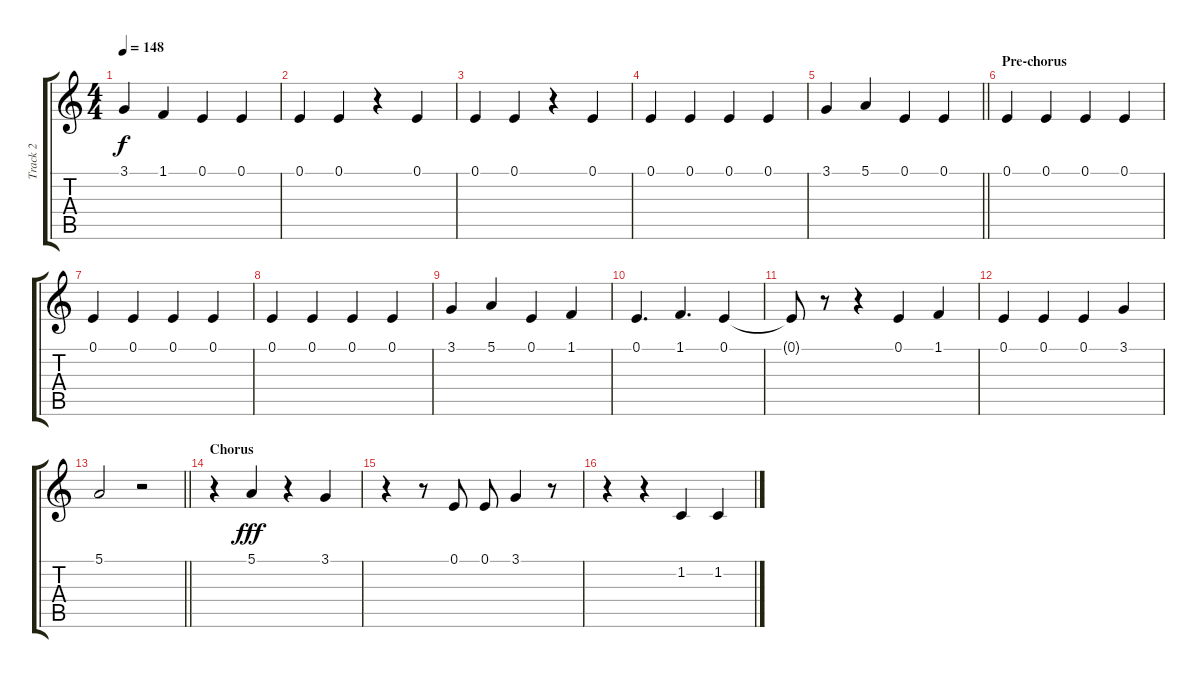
\track ("Track 2" "Track 2") {instrument lead5charang}
\staff {score tabs}
\tuning (E4 B3 G3 D3 A2 E2) {hide}
\ts (4 4)
\tempo 148
\clef g2
\ks c
3.1.4{dy f} 1.1.4 0.1.4 0.1.4 |
0.1.4 0.1.4 r.4 0.1.4 |
0.1.4 0.1.4 r.4 0.1.4 |
0.1.4 0.1.4 0.1.4 0.1.4 |
\barLineRight lightlight
3.1.4 5.1.4 0.1.4 0.1.4 |
\section ("" "Pre-chorus")
0.1.4 0.1.4 0.1.4 0.1.4 |
0.1.4 0.1.4 0.1.4 0.1.4 |
0.1.4 0.1.4 0.1.4 0.1.4 |
3.1.4 5.1.4 0.1.4 1.1.4 |
0.1.4{d} 1.1.4{d} 0.1.4 |
0.1{t}.8 r.8 r.4 0.1.4 1.1.4 |
0.1.4 0.1.4 0.1.4 3.1.4 |
\barLineRight lightlight
5.1.2 r.2 |
\section ("" "Chorus")
r.4 5.1.4{dy fff} r.4 3.1.4 |
r.4 r.8 0.1.8 0.1.8 3.1.4 r.8 |
r.4 r.4 1.2.4 1.2.4
